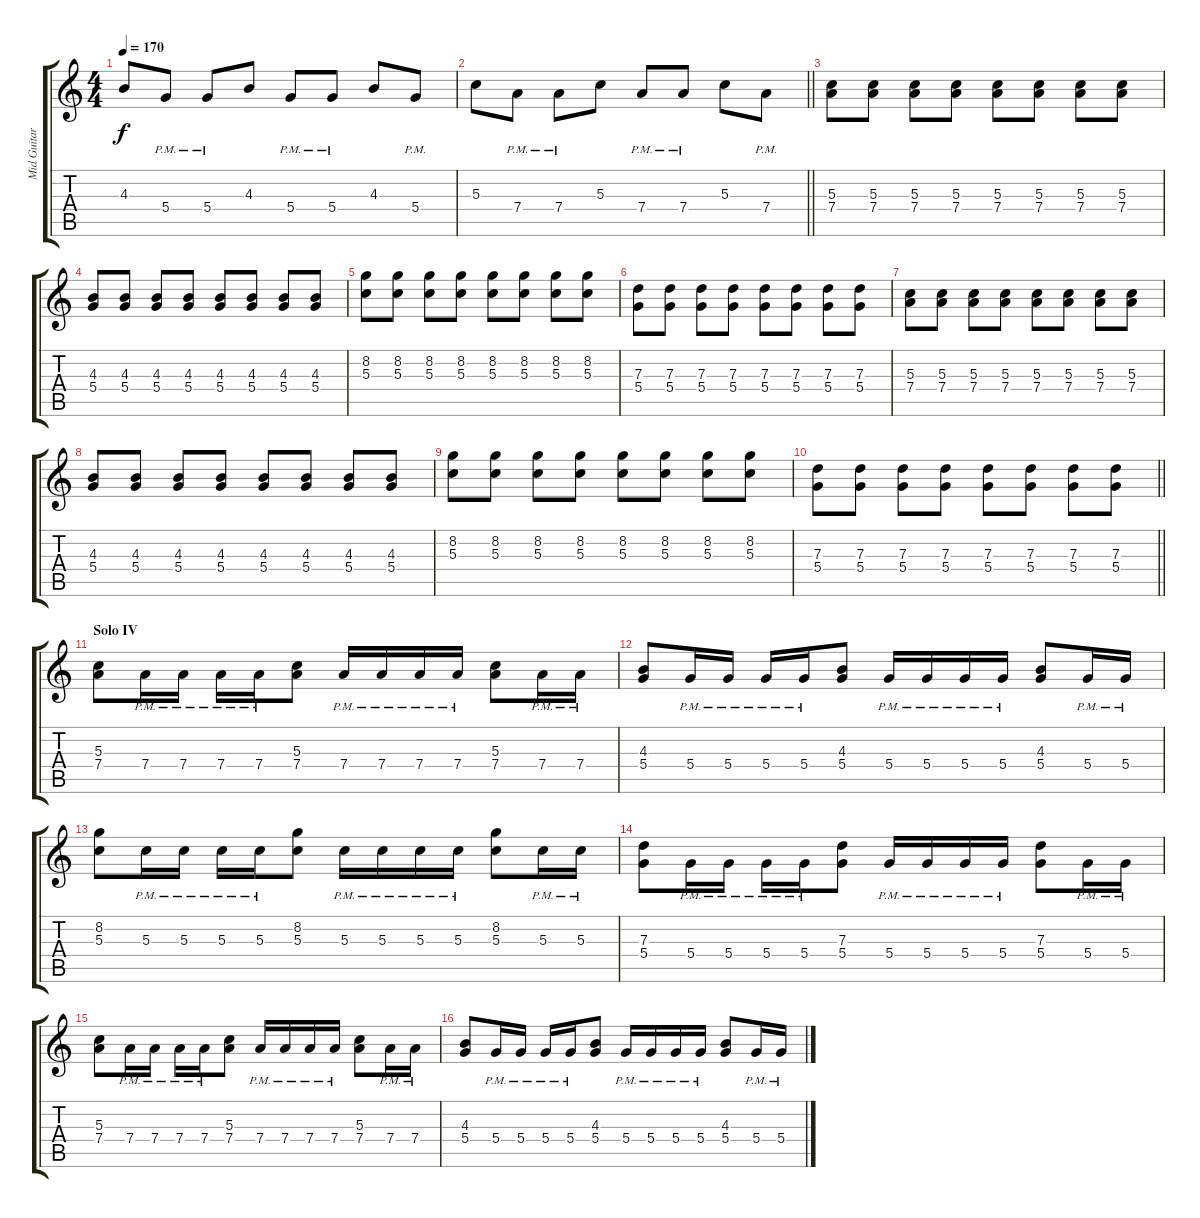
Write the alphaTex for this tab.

\track ("Mid Guitar" "Mid Guitar") {instrument distortionguitar}
\staff {score tabs}
\tuning (E4 B3 G3 D3 A2 E2) {hide}
\ts (4 4)
\tempo 170
\clef g2
\ks c
4.3.8{dy f} 5.4{pm}.8 5.4{pm}.8 4.3.8 5.4{pm}.8 5.4{pm}.8 4.3.8 5.4{pm}.8 |
\barLineRight lightlight
5.3.8 7.4{pm}.8 7.4{pm}.8 5.3.8 7.4{pm}.8 7.4{pm}.8 5.3.8 7.4{pm}.8 |
(5.3 7.4).8 (5.3 7.4).8 (5.3 7.4).8 (5.3 7.4).8 (5.3 7.4).8 (5.3 7.4).8 (5.3 7.4).8 (5.3 7.4).8 |
(4.3 5.4).8 (4.3 5.4).8 (4.3 5.4).8 (4.3 5.4).8 (4.3 5.4).8 (4.3 5.4).8 (4.3 5.4).8 (4.3 5.4).8 |
(8.2 5.3).8 (8.2 5.3).8 (8.2 5.3).8 (8.2 5.3).8 (8.2 5.3).8 (8.2 5.3).8 (8.2 5.3).8 (8.2 5.3).8 |
(7.3 5.4).8 (7.3 5.4).8 (7.3 5.4).8 (7.3 5.4).8 (7.3 5.4).8 (7.3 5.4).8 (7.3 5.4).8 (7.3 5.4).8 |
(5.3 7.4).8 (5.3 7.4).8 (5.3 7.4).8 (5.3 7.4).8 (5.3 7.4).8 (5.3 7.4).8 (5.3 7.4).8 (5.3 7.4).8 |
(4.3 5.4).8 (4.3 5.4).8 (4.3 5.4).8 (4.3 5.4).8 (4.3 5.4).8 (4.3 5.4).8 (4.3 5.4).8 (4.3 5.4).8 |
(8.2 5.3).8 (8.2 5.3).8 (8.2 5.3).8 (8.2 5.3).8 (8.2 5.3).8 (8.2 5.3).8 (8.2 5.3).8 (8.2 5.3).8 |
\barLineRight lightlight
(7.3 5.4).8 (7.3 5.4).8 (7.3 5.4).8 (7.3 5.4).8 (7.3 5.4).8 (7.3 5.4).8 (7.3 5.4).8 (7.3 5.4).8 |
\section ("" "Solo IV")
(5.3 7.4).8 7.4{pm}.16 7.4{pm}.16 7.4{pm}.16 7.4{pm}.16 (5.3 7.4).8 7.4{pm}.16 7.4{pm}.16 7.4{pm}.16 7.4{pm}.16 (5.3 7.4).8 7.4{pm}.16 7.4{pm}.16 |
(4.3 5.4).8 5.4{pm}.16 5.4{pm}.16 5.4{pm}.16 5.4{pm}.16 (4.3 5.4).8 5.4{pm}.16 5.4{pm}.16 5.4{pm}.16 5.4{pm}.16 (4.3 5.4).8 5.4{pm}.16 5.4{pm}.16 |
(8.2 5.3).8 5.3{pm}.16 5.3{pm}.16 5.3{pm}.16 5.3{pm}.16 (8.2 5.3).8 5.3{pm}.16 5.3{pm}.16 5.3{pm}.16 5.3{pm}.16 (8.2 5.3).8 5.3{pm}.16 5.3{pm}.16 |
(7.3 5.4).8 5.4{pm}.16 5.4{pm}.16 5.4{pm}.16 5.4{pm}.16 (7.3 5.4).8 5.4{pm}.16 5.4{pm}.16 5.4{pm}.16 5.4{pm}.16 (7.3 5.4).8 5.4{pm}.16 5.4{pm}.16 |
(5.3 7.4).8 7.4{pm}.16 7.4{pm}.16 7.4{pm}.16 7.4{pm}.16 (5.3 7.4).8 7.4{pm}.16 7.4{pm}.16 7.4{pm}.16 7.4{pm}.16 (5.3 7.4).8 7.4{pm}.16 7.4{pm}.16 |
(4.3 5.4).8 5.4{pm}.16 5.4{pm}.16 5.4{pm}.16 5.4{pm}.16 (4.3 5.4).8 5.4{pm}.16 5.4{pm}.16 5.4{pm}.16 5.4{pm}.16 (4.3 5.4).8 5.4{pm}.16 5.4{pm}.16
